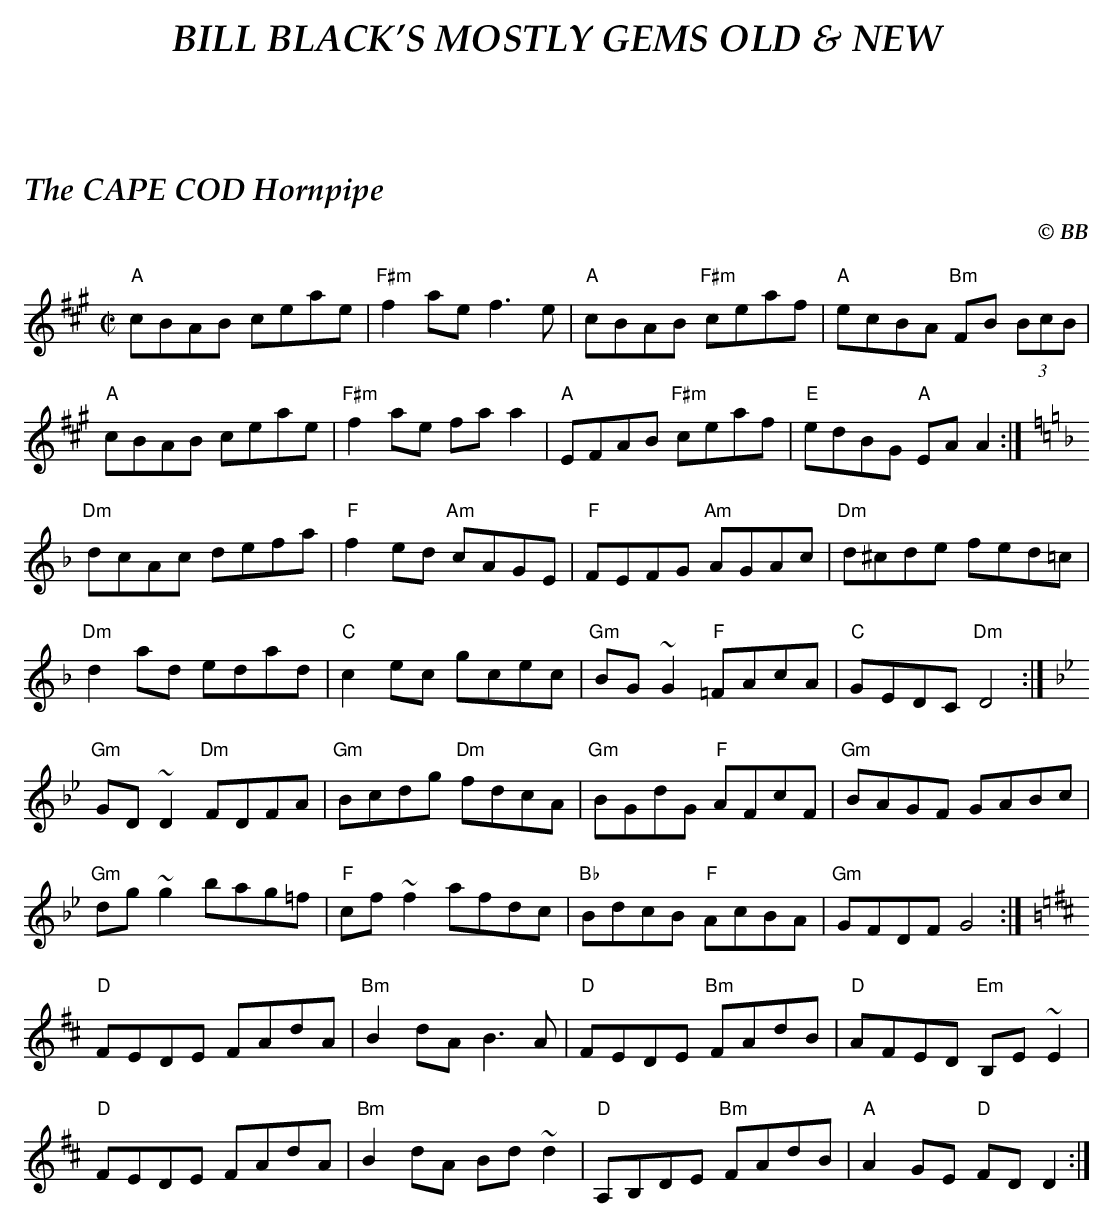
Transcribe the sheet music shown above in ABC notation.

X:1
T:CAPE COD Hornpipe, The
C:© BB
Q:1/4=150
M:C|
L:1/8
K:A
"A"cBAB ceae|"F#m"f2ae f3e|"A"cBAB "F#m"ceaf|"A"ecBA "Bm"FB (3BcB|
"A"cBAB ceae|"F#m"f2ae faa2|"A"EFAB "F#m"ceaf|"E"edBG "A"EAA2 :|
K:Dm
"Dm"dcAc defa|"F"f2 ed "Am"cAGE|"F"FEFG "Am"AGAc|"Dm"d^cde fed=c|
"Dm"d2 ad edad|"C"c2 ec gcec|"Gm"BG~G2 "F"=FAcA|"C"GEDC "Dm"D4 :|
K:Gm
"Gm"GD~D2 "Dm"FDFA|"Gm"Bcdg "Dm"fdcA|"Gm"BGdG "F"AFcF|"Gm"BAGF GABc|
"Gm"dg~g2 bag=f|"F"cf~f2 afdc|"Bb"BdcB "F"AcBA|"Gm"GFDF G4 :|
K:D
"D"FEDE FAdA|"Bm"B2dA B3 A|"D"FEDE "Bm"FAdB|"D"AFED "Em"B,E~E2|
"D"FEDE FAdA|"Bm"B2dA Bd~d2|"D"A,B,DE "Bm"FAdB|"A"A2GE "D"FD D2 :|
